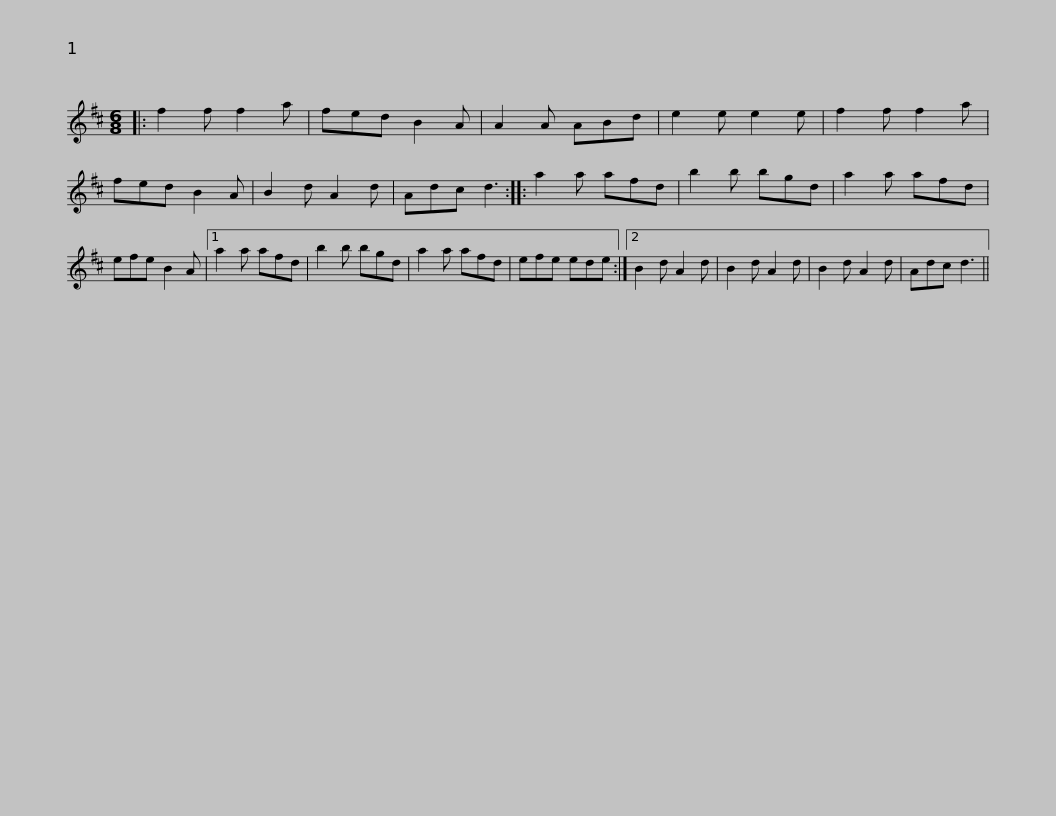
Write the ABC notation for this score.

X:1
L:1/8
M:6/8
I:linebreak $
K:D
V:1 treble
V:1
|: f2 f f2 a | fed B2 A | A2 A ABd | e2 e e2 e | f2 f f2 a | %5
 fed B2 A | B2 d A2 d | Adc d3 ::$ a2 a afd | b2 b bgd | %10
 a2 a afd | efe B2 A |1 a2 a afd | b2 b bgd | a2 a afd |$ %15
 efe ede :|2 B2 d A2 d | B2 d A2 d | B2 d A2 d | Adc d3 || %20
